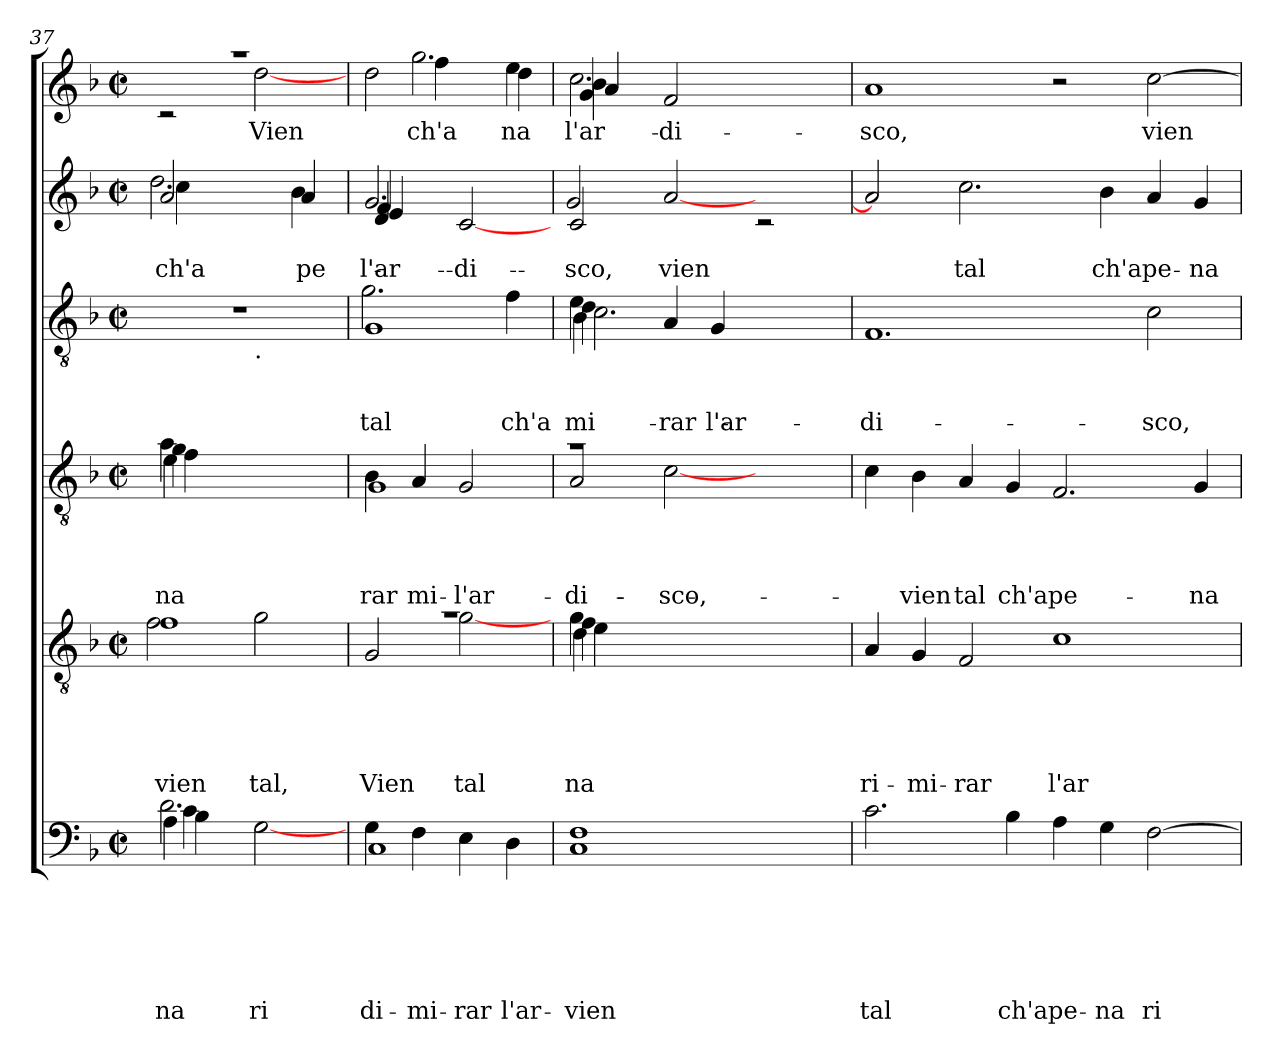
**kern	**text	**text	**text	**text	**text	**text	**kern	**text	**text	**text	**text	**text	**kern	**text	**text	**text	**text	**kern	**text	**text	**text	**kern	**text	**text	**kern	**text
*part6	*part6	*part6	*part6	*part6	*part6	*part6	*part5	*part5	*part5	*part5	*part5	*part5	*part4	*part4	*part4	*part4	*part4	*part3	*part3	*part3	*part3	*part2	*part2	*part2	*part1	*part1
*staff6	*staff6	*staff6	*staff6	*staff6	*staff6	*staff6	*staff5	*staff5	*staff5	*staff5	*staff5	*staff5	*staff4	*staff4	*staff4	*staff4	*staff4	*staff3	*staff3	*staff3	*staff3	*staff2	*staff2	*staff2	*staff1	*staff1
*clefF4	*	*	*	*	*	*	*clefGv2	*	*	*	*	*	*clefGv2	*	*	*	*	*clefGv2	*	*	*	*clefG2	*	*	*clefG2	*
*k[b-]	*	*	*	*	*	*	*k[b-]	*	*	*	*	*	*k[b-]	*	*	*	*	*k[b-]	*	*	*	*k[b-]	*	*	*k[b-]	*
*F:	*	*	*	*	*	*	*F:	*	*	*	*	*	*F:	*	*	*	*	*F:	*	*	*	*F:	*	*	*F:	*
*M2/2	*	*	*	*	*	*	*M2/2	*	*	*	*	*	*M2/2	*	*	*	*	*M2/2	*	*	*	*M2/2	*	*	*M2/2	*
*met(c|)	*	*	*	*	*	*	*met(c|)	*	*	*	*	*	*met(c|)	*	*	*	*	*met(c|)	*	*	*	*met(c|)	*	*	*met(c|)	*
=37	=37	=37	=37	=37	=37	=37	=37	=37	=37	=37	=37	=37	=37	=37	=37	=37	=37	=37	=37	=37	=37	=37	=37	=37	=37	=37
!	!	!	!	!	!	!LO:LY:b	!	!	!	!	!	!	!	!	!	!	!	!	!	!	!	!	!	!	!	!
*^	*	*	*	*	*	*	*	*	*	*	*	*	*	*	*	*	*	*	*	*	*	*	*	*	*	*
!	!	!	!	!	!	!	!LO:LY:b	!	!	!	!	!	!	!	!	!	!	!	!	!	!	!	!	!	!	!	!
*	*^	*	*	*	*	*	*	*	*	*	*	*	*	*	*	*	*	*	*	*	*	*	*	*	*	*	*
!	!	!	!	!	!	!	!	!LO:LY:b	!	!	!	!	!	!	!	!	!	!	!	!	!	!	!	!	!	!	!	!
*	*	*^	*	*	*	*	*	*	*	*	*	*	*	*	*	*	*	*	*	*	*	*	*	*	*	*	*	*
!	!	!	!	!	!	!	!	!	!LO:LY:b:rj	!	!	!	!	!	!LO:LY:b	!	!	!	!	!	!	!	!	!	!	!	!	!	!
*	*	*	*	*	*	*	*	*	*	*^	*	*	*	*	*	*	*	*	*	*	*	*	*	*	*	*	*	*	*
!	!	!	!	!	!	!	!	!	!	!	!	!	!	!	!	!LO:LY:b	!	!	!	!	!LO:LY:b	!	!	!	!	!	!	!	!	!
*	*	*	*	*	*	*	*	*	*	*	*	*	*	*	*	*	*^	*	*	*	*	*	*	*	*	*	*	*	*	*
*	*	*	*	*	*	*	*	*	*	*	*	*	*	*	*	*	*	*^	*	*	*	*	*	*	*	*	*	*	*	*	*
!	!	!	!	!	!	!	!	!	!	!	!	!	!	!	!	!	!	!	!	!	!	!	!LO:LY:b	!	!	!	!	!	!	!	!	!
*	*	*	*	*	*	*	*	*	*	*	*	*	*	*	*	*	*	*	*^	*	*	*	*	*	*	*	*	*	*	*	*	*
!	!	!	!	!	!	!	!	!	!	!	!	!	!	!	!	!	!	!	!	!	!	!	!	!LO:LY:b:rj	!	!	!	!	!	!	!LO:LY:b	!	!
*	*	*	*	*	*	*	*	*	*	*	*	*	*	*	*	*	*	*	*	*	*	*	*	*	*	*	*	*	*^	*	*	*	*
!	!	!	!	!	!	!	!	!	!	!	!	!	!	!	!	!	!	!	!	!	!	!	!	!	!	!	!	!	!	!	!	!LO:LY:b	!	!
*	*	*	*	*	*	*	*	*	*	*	*	*	*	*	*	*	*	*	*	*	*	*	*	*	*	*	*	*	*	*^	*	*	*	*
!	!	!	!	!	!	!	!	!	!	!	!	!	!	!	!	!	!	!	!	!	!	!	!	!	!	!	!	!	!	!	!	!	!LO:LY:b	!	!
*	*	*	*	*	*	*	*	*	*	*	*	*	*	*	*	*	*	*	*	*	*	*	*	*	*^	*	*	*	*	*	*	*	*	*^	*
2.d\	4c\	4B-\	4A\	.	.	.	.	.	-na	1f	2f\	.	.	.	.	vien	4a\	4g\	4f\	4e\	.	.	.	-na	1r	2ryy	.	.	.	2a/	2.dd\	4cc\	.	ch'a	1raa	2rc	.
.	2.ryy	2.ryy	4ryy	.	.	.	.	.	.	.	.	.	.	.	.	.	2.ryy	2.ryy	2.ryy	2.ryy	.	.	.	.	.	.	.	.	.	.	.	2ryy	.	.	.	.	.
!	!	!	!	!	!	!	!	!	!	!	!	!	!	!	!	!	!	!	!	!	!	!	!	!	!	!LO:TX:b:t=.	!	!	!	!	!	!	!	!	!	!	!
!	!	!	!	!	!	!	!	!	!LO:LY:b	!	!	!	!	!	!	!LO:LY:b	!	!	!	!	!	!	!	!	!	!	!	!	!	!	!	!	!	!	!	!	!LO:LY:b
.	.	.	[>2G\	.	.	.	.	.	ri-	.	2g\	.	.	.	.	tal,	.	.	.	.	.	.	.	.	.	2ryy	.	.	.	2ryy	.	.	.	.	.	[>2dd\	Vien
!	!	!	!	!	!	!	!	!	!	!	!	!	!	!	!	!	!	!	!	!	!	!	!	!	!	!	!	!	!	!	!	!	!	!LO:LY:b:rj	!	!	!
!	!	!	!	!	!	!	!	!	!	!	!	!	!	!	!	!	!	!	!	!	!	!	!	!	!	!	!	!	!	!	!	!	!	!LO:LY:b	!	!	!
4ryy	.	.	.	.	.	.	.	.	.	.	.	.	.	.	.	.	.	.	.	.	.	.	.	.	.	.	.	.	.	.	4a/	4b-\	.	pe-	.	.	.
*	*v	*v	*v	*	*	*	*	*	*	*	*	*	*	*	*	*	*v	*v	*v	*v	*	*	*	*	*	*	*	*	*	*	*	*	*	*	*v	*v	*
=38	=38	=38	=38	=38	=38	=38	=38	=38	=38	=38	=38	=38	=38	=38	=38	=38	=38	=38	=38	=38	=38	=38	=38	=38	=38	=38	=38	=38	=38	=38	=38
!	!	!	!	!	!	!	!LO:LY:b:rj	!	!	!	!	!	!	!LO:LY:b	!	!	!	!	!LO:LY:b	!	!	!	!	!	!	!	!	!	!	!	!
*	*	*	*	*	*	*	*	*	*	*	*	*	*	*	*^	*	*	*	*	*	*	*	*	*	*	*	*	*	*	*	*
!	!	!	!	!	!	!	!	!	!	!	!	!	!	!	!	!	!	!	!	!LO:LY:b:rj	!	!	!	!	!LO:LY:b	!	!	!	!	!	!	!
!	!	!	!	!	!	!	!	!	!	!	!	!	!	!	!	!	!	!	!	!	!	!	!	!	!LO:LY:b	!	!	!	!	!LO:LY:b	!	!
!	!	!	!	!	!	!	!	!	!	!	!	!	!	!	!	!	!	!	!	!	!	!	!	!	!	!	!	!	!	!LO:LY:b	!	!
!	!	!	!	!	!	!	!	!	!	!	!	!	!	!	!	!	!	!	!	!	!	!	!	!	!	!	!	!	!	!LO:LY:b:rj	!	!
*	*	*	*	*	*	*	*	*	*	*	*	*	*	*	*	*	*	*	*	*	*	*	*	*	*	*	*	*^	*	*	*	*
!	!	!	!	!	!	!	!	!	!	!	!	!	!	!	!	!	!	!	!	!	!	!	!	!	!	!	!	!	!	!	!LO:LY:b	!	!
*	*	*	*	*	*	*	*	*	*	*	*	*	*	*	*	*	*	*	*	*	*	*	*	*	*	*	*	*	*	*	*	*^	*
*	*	*	*	*	*	*	*	*	*	*	*	*	*	*	*	*	*	*	*	*	*	*	*	*	*	*	*	*	*	*	*	*	*^	*
*	*	*	*	*	*	*	*	*	*	*	*	*	*	*	*	*	*	*	*	*	*	*	*	*	*	*	*	*	*	*	*	*	*	*^	*
4G\	1C	.	.	.	.	.	-di-	1ra	2G/	.	.	.	.	Vien	4B-\	1G	.	.	.	-rar	1G	2.g\	.	.	tal	2.g/	4f/	4e/	4d/	.	l'ar-	2dd\	4ryy	4ryy	2.ryy	.
!	!	!	!	!	!	!	!LO:LY:b	!	!	!	!	!	!	!	!	!	!	!	!	!LO:LY:b	!	!	!	!	!	!	!	!	!	!	!	!	!	!	!	!LO:LY:b
!	!	!	!	!	!	!	!	!	!	!	!	!	!	!	!	!	!	!	!	!	!	!	!	!	!	!	!	!	!	!	!	!	!	!	!	!LO:LY:b
4F\	.	.	.	.	.	.	-mi-	.	.	.	.	.	.	.	4A/	.	.	.	.	-mi-	.	.	.	.	.	.	2.ryy	2.ryy	4ryy	.	.	.	2.gg\	4ff\	.	ch'a
!	!	!	!	!	!	!	!LO:LY:b:rj	!	!	!	!	!	!	!LO:LY:b	!	!	!	!	!	!LO:LY:b	!	!	!	!	!	!	!	!	!	!	!LO:LY:b	!	!	!	!	!
4E\	.	.	.	.	.	.	-rar	.	[>2g\	.	.	.	.	tal	2G/	.	.	.	.	-l'ar-	.	.	.	.	.	.	.	.	[>2c/	.	-di-	2ryy	.	4ryy	.	.
!	!	!	!	!	!	!	!LO:LY:b	!	!	!	!	!	!	!	!	!	!	!	!	!	!	!	!	!	!LO:LY:b	!	!	!	!	!	!	!	!	!	!	!LO:LY:b
!	!	!	!	!	!	!	!	!	!	!	!	!	!	!	!	!	!	!	!	!	!	!	!	!	!	!	!	!	!	!	!	!	!	!	!	!LO:LY:b:rj
4D\	.	.	.	.	.	.	l'ar-	.	.	.	.	.	.	.	.	.	.	.	.	.	.	4f\	.	.	ch'a	4ryy	.	.	.	.	.	.	.	4ee\	4dd\	-na
*v	*v	*	*	*	*	*	*	*	*	*	*	*	*	*	*	*	*	*	*	*	*	*	*	*	*	*v	*v	*v	*v	*	*	*	*	*	*	*
*	*	*	*	*	*	*	*v	*v	*	*	*	*	*	*	*	*	*	*	*	*	*	*	*	*	*	*	*	*	*	*	*	*
!!LO:PB:g=z	!!	!!	!!
=39	=39	=39	=39	=39	=39	=39	=39	=39	=39	=39	=39	=39	=39	=39	=39	=39	=39	=39	=39	=39	=39	=39	=39	=39	=39	=39	=39	=39	=39	=39	=39
!	!	!	!	!	!	!LO:LY:b	!	!	!	!	!	!LO:LY:b	!	!	!	!	!	!	!	!	!	!	!	!	!	!	!	!	!	!	!
*	*	*	*	*	*	*	*^	*	*	*	*	*	*	*	*	*	*	*	*	*	*	*	*	*	*	*	*	*	*	*	*
*	*	*	*	*	*	*	*	*^	*	*	*	*	*	*	*	*	*	*	*	*	*	*	*	*	*	*	*	*	*	*	*	*
!	!	!	!	!	!	!	!	!	!	!	!	!	!	!LO:LY:b	!	!	!	!	!	!	!	!	!	!	!	!	!	!	!	!	!	!	!
*	*	*	*	*	*	*	*	*	*^	*	*	*	*	*	*	*	*	*	*	*	*	*	*	*	*	*	*	*	*	*	*	*	*
!	!	!	!	!	!	!	!	!	!	!	!	!	!	!	!LO:LY:b:rj	!	!	!	!	!	!LO:LY:b	!	!	!	!	!LO:LY:b	!	!	!	!	!	!	!	!
!	!	!	!	!	!	!	!	!	!	!	!	!	!	!	!	!	!	!	!	!	!	!	!	!	!	!LO:LY:b:rj	!	!	!	!	!	!	!	!
*	*	*	*	*	*	*	*	*	*	*	*	*	*	*	*	*	*	*	*	*	*	*	*^	*	*	*	*	*	*	*	*	*	*	*
!	!	!	!	!	!	!	!	!	!	!	!	!	!	!	!	!	!	!	!	!	!	!	!	!	!	!	!LO:LY:b	!	!	!	!	!	!	!	!
*	*	*	*	*	*	*	*	*	*	*	*	*	*	*	*	*	*	*	*	*	*	*	*	*^	*	*	*	*	*	*	*	*	*	*	*
!	!	!	!	!	!	!	!	!	!	!	!	!	!	!	!	!	!	!	!	!	!	!	!	!	!	!	!	!LO:LY:b	!	!	!LO:LY:b	!	!	!	!	!LO:LY:b
*	*	*	*	*	*	*	*	*	*	*	*	*	*	*	*	*	*	*	*	*	*	*	*	*	*	*	*	*	*^	*	*	*	*	*	*	*
!	!	!	!	!	!	!	!	!	!	!	!	!	!	!	!	!	!	!	!	!	!	!	!	!	!	!	!	!	!	!	!	!	!	!	!	!	!LO:LY:b
!	!	!	!	!	!	!	!	!	!	!	!	!	!	!	!	!	!	!	!	!	!	!	!	!	!	!	!	!	!	!	!	!	!	!	!	!	!LO:LY:b:rj
!	!	!	!	!	!	!	!	!	!	!	!	!	!	!	!	!	!	!	!	!	!	!	!	!	!	!	!	!	!	!	!	!	!	!	!	!	!LO:LY:b
1C 1F	.	.	.	.	.	vien	4g\	4f\	4e\	4d\	.	.	.	.	-na	1ra	2A/	.	.	.	di-	4e\	4d\	2.c\	4B-\	.	.	-mi-	2c/	2g/	.	sco,	2.cc\	4b-\	4a/	4g/	l'ar-
.	.	.	.	.	.	.	1ryy	1ryy	1ryy	1ryy	.	.	.	.	.	.	.	.	.	.	.	2ryy	2ryy	.	4ryy	.	.	.	.	.	.	.	.	2ryy	2ryy	4ryy	.
!	!	!	!	!	!	!	!	!	!	!	!	!	!	!	!	!	!	!	!	!	!LO:LY:b	!	!	!	!	!	!	!LO:LY:b:rj	!	!	!	!LO:LY:b	!	!	!	!	!LO:LY:b:rj
.	.	.	.	.	.	.	.	.	.	.	.	.	.	.	.	.	[>2c\	.	.	.	-sco,	.	.	.	4A/	.	.	-rar	[<2a/	2ryy	.	-vien	.	.	.	2f/	-di-
!	!	!	!	!	!	!	!	!	!	!	!	!	!	!	!	!	!	!	!	!	!	!	!	!	!	!	!	!LO:LY:b	!	!	!	!	!	!	!	!	!
.	.	.	.	.	.	.	.	.	.	.	.	.	.	.	.	.	.	.	.	.	.	2.ryy	2.ryy	2ryy	4G/	.	.	l'ar-	.	.	.	.	2ryy	2.ryy	2.ryy	.	.
2ryy	.	.	.	.	.	.	.	.	.	.	.	.	.	.	.	2ryy	2ryy	.	.	.	.	.	.	.	2ryy	.	.	.	2ryy	2rc	.	.	.	.	.	2ryy	.
.	.	.	.	.	.	.	4ryy	4ryy	4ryy	4ryy	.	.	.	.	.	.	.	.	.	.	.	.	.	4ryy	.	.	.	.	.	.	.	.	4ryy	.	.	.	.
*	*	*	*	*	*	*	*	*	*	*	*	*	*	*	*	*v	*v	*	*	*	*	*	*	*	*	*	*	*	*v	*v	*	*	*v	*v	*v	*v	*
*	*	*	*	*	*	*	*	*	*	*	*	*	*	*	*	*	*	*	*	*	*	*	*v	*v	*	*	*	*	*	*	*	*
=40	=40	=40	=40	=40	=40	=40	=40	=40	=40	=40	=40	=40	=40	=40	=40	=40	=40	=40	=40	=40	=40	=40	=40	=40	=40	=40	=40	=40	=40	=40	=40
!	!	!	!	!	!	!LO:LY:b	!	!	!	!	!	!	!	!	!LO:LY:b	!	!	!	!	!	!	!	!	!	!	!LO:LY:b	!	!	!	!	!LO:LY:b
*	*	*	*	*	*	*	*v	*v	*v	*v	*	*	*	*	*	*	*	*	*	*	*v	*v	*v	*	*	*	*	*	*	*	*
2.c\	.	.	.	.	.	tal	4A/	.	.	.	.	ri-	4c\	.	.	.	.	1.F	.	.	-di-	2a/]	.	.	1a	-sco,
!	!	!	!	!	!	!	!	!	!	!	!	!LO:LY:b	!	!	!	!	!LO:LY:b	!	!	!	!	!	!	!	!	!
.	.	.	.	.	.	.	4G/	.	.	.	.	-mi-	4B-\	.	.	.	vien	.	.	.	.	.	.	.	.	.
!	!	!	!	!	!	!	!	!	!	!	!	!LO:LY:b	!	!	!	!	!LO:LY:b	!	!	!	!	!	!	!LO:LY:b	!	!
.	.	.	.	.	.	.	2F/	.	.	.	.	-rar	4A/	.	.	.	tal	.	.	.	.	2.cc\	.	tal	.	.
!	!	!	!	!	!	!LO:LY:b	!	!	!	!	!	!	!	!	!	!	!LO:LY:b:rj	!	!	!	!	!	!	!	!	!
4B-\	.	.	.	.	.	ch'a	.	.	.	.	.	.	4G/	.	.	.	ch'a	.	.	.	.	.	.	.	.	.
!	!	!	!	!	!	!LO:LY:b	!	!	!	!	!	!LO:LY:b	!	!	!	!	!LO:LY:b	!	!	!	!	!	!	!	!	!
4A\	.	.	.	.	.	pe-	1c	.	.	.	.	l'ar-	2.F/	.	.	.	pe-	.	.	.	.	.	.	.	2r	.
!	!	!	!	!	!	!LO:LY:b:rj	!	!	!	!	!	!	!	!	!	!	!	!	!	!	!	!	!	!LO:LY:b	!	!
4G\	.	.	.	.	.	-na	.	.	.	.	.	.	.	.	.	.	.	.	.	.	.	4b-\	.	ch'a	.	.
!	!	!	!	!	!	!LO:LY:b	!	!	!	!	!	!	!	!	!	!	!	!	!	!	!LO:LY:b	!	!	!LO:LY:b	!	!LO:LY:b
[>2F\	.	.	.	.	.	ri-	.	.	.	.	.	.	.	.	.	.	.	2c\	.	.	-sco,	4a/	.	pe-	[>2cc\	vien
!	!	!	!	!	!	!	!	!	!	!	!	!	!	!	!	!	!LO:LY:b	!	!	!	!	!	!	!LO:LY:b:rj	!	!
.	.	.	.	.	.	.	.	.	.	.	.	.	4G/	.	.	.	-na	.	.	.	.	4g/	.	-na	.	.
=	=	=	=	=	=	=	=	=	=	=	=	=	=	=	=	=	=	=	=	=	=	=	=	=	=	=
*-	*-	*-	*-	*-	*-	*-	*-	*-	*-	*-	*-	*-	*-	*-	*-	*-	*-	*-	*-	*-	*-	*-	*-	*-	*-	*-
